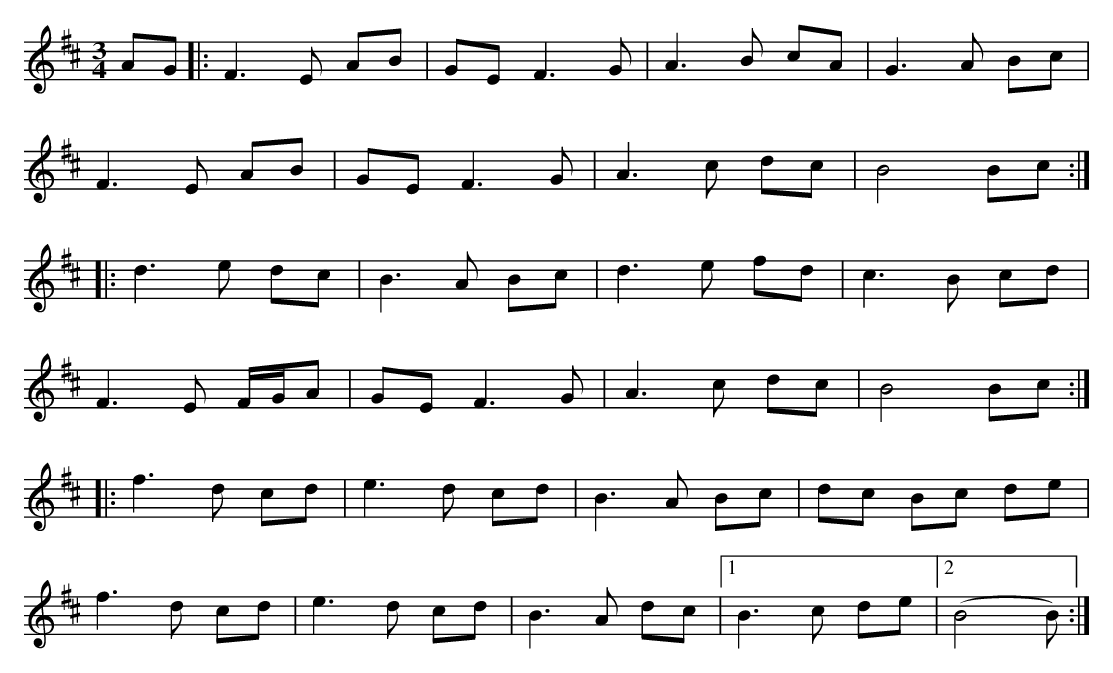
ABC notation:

X:1
M:3/4
K:Bmin
AG|:F3E AB|GE F3G|A3B cA|G3A Bc|
F3E AB|GE F3G|A3c dc|B4 Bc:|
|:d3e dc|B3A Bc|d3e fd|c3B cd|
F3E F/G/A|GE F3G|A3c dc|B4 Bc:|
|:f3d cd|e3d cd|B3A Bc|dc Bc de|
f3d cd|e3d cd|B3A dc|1 B3c de|2 (B4 B)2:|
